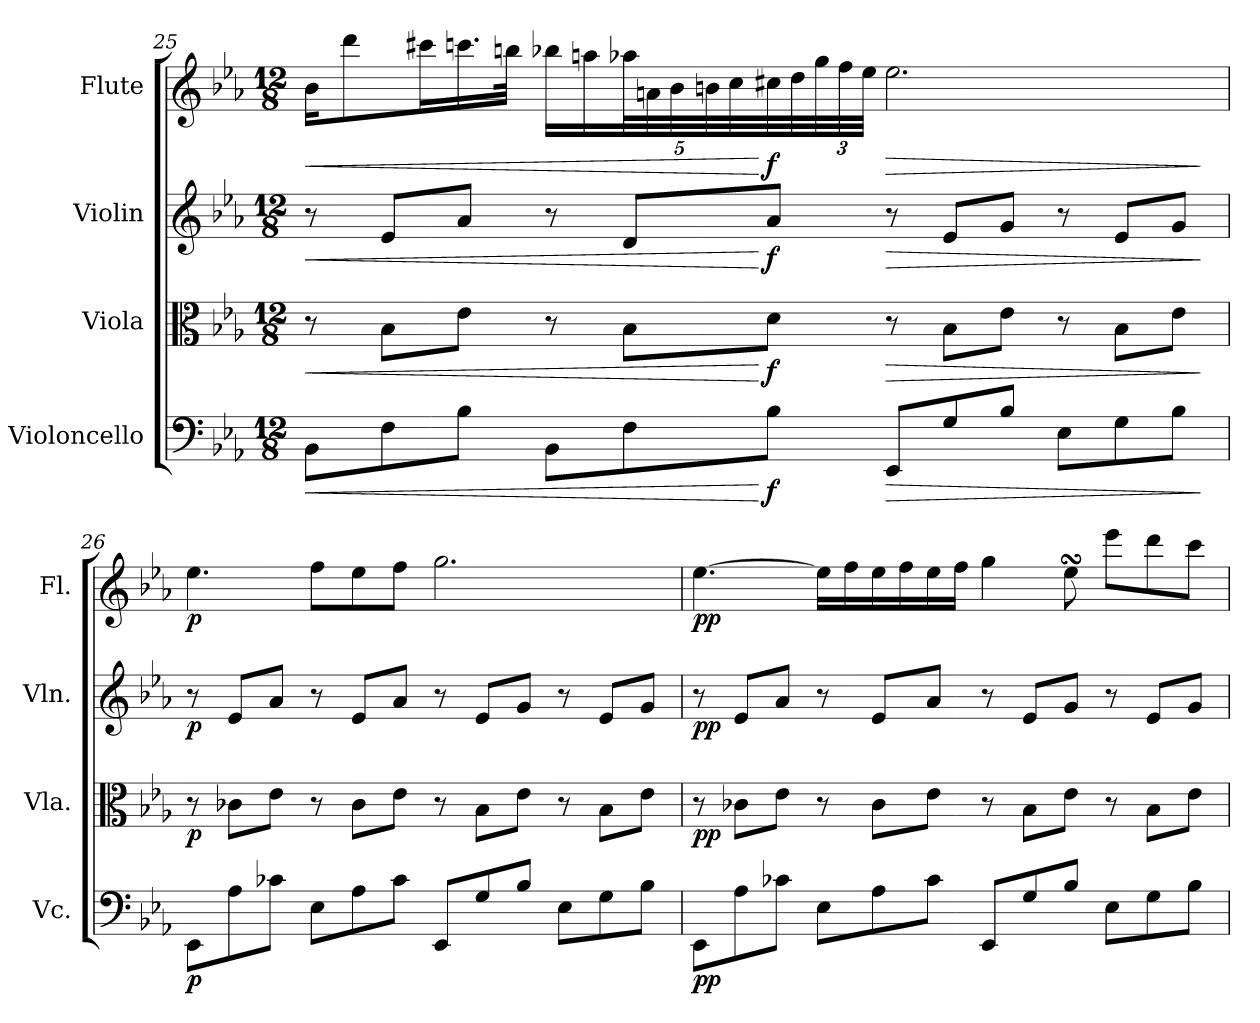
**kern	**dynam	**kern	**dynam	**kern	**dynam	**kern	**dynam
*part4	*part4	*part3	*part3	*part2	*part2	*part1	*part1
*staff4	*staff4	*staff3	*staff3	*staff2	*staff2	*staff1	*staff1
*I"Violoncello	*	*I"Viola	*	*I"Violin	*	*I"Flute	*
*I'Vc.	*	*I'Vla.	*	*I'Vln.	*	*I'Fl.	*
!!LO:LB:g=z
*clefF4	*	*clefC3	*	*clefG2	*	*clefG2	*
*k[b-e-a-]	*	*k[b-e-a-]	*	*k[b-e-a-]	*	*k[b-e-a-]	*
*M12/8	*	*M12/8	*	*M12/8	*	*M12/8	*
=25	=25	=25	=25	=25	=25	=25	=25
!	!LO:HP:b	!	!LO:HP:b	!	!LO:HP:b	!	!LO:HP:b
8BB-\L	<	8r	<	8r	<	16b-\KL	<
.	.	.	.	.	.	8ddd\	.
8F\	.	8B-\L	.	8e-/L	.	.	.
.	.	.	.	.	.	16ccc#X\L	.
8B-\J	.	8e-\J	.	8a-/J	.	16.cccn\	.
.	.	.	.	.	.	32bbn\JJk	.
8BB-\L	.	8r	.	8r	.	16bb-X\LL	.
.	.	.	.	.	.	16aan\	.
*	*	*	*	*	*	*Xbrackettup	*
8F\	.	8B-\L	.	8d/L	.	40aa-X\L	.
.	.	.	.	.	.	40an\	.
.	.	.	.	.	.	40b-\	.
.	.	.	.	.	.	40bn\	.
.	.	.	.	.	.	40cc\	.
!	!LO:DY:n=1:b	!	!LO:DY:n=1:b	!	!LO:DY:n=1:b	!	!LO:DY:n=1:b
8B-\J	[ f	8d\J	[ f	8a-/J	[ f	32cc#X\	[ f
.	.	.	.	.	.	32dd\	.
.	.	.	.	.	.	48gg\	.
.	.	.	.	.	.	48ff\	.
.	.	.	.	.	.	48ee-\JJJ	.
!	!LO:HP:b	!	!LO:HP:b	!	!LO:HP:b	!	!LO:HP:b
8EE-/L	>	8r	>	8r	>	2.ee-\	>
8G/	.	8B-\L	.	8e-/L	.	.	.
8B-/J	.	8e-\J	.	8g/J	.	.	.
8E-\L	.	8r	.	8r	.	.	.
8G\	.	8B-\L	.	8e-/L	.	.	.
8B-\J	.	8e-\J	.	8g/J	.	.	.
.	]	.	]	.	]	.	]
!!LO:PB:g=z
=26	=26	=26	=26	=26	=26	=26	=26
!	!LO:DY:b	!	!LO:DY:b	!	!LO:DY:b	!	!LO:DY:b
8EE-\L	p	8r	p	8r	p	4.ee-\	p
8A-\	.	8c-X\L	.	8e-/L	.	.	.
8c-X\J	.	8e-\J	.	8a-/J	.	.	.
8E-\L	.	8r	.	8r	.	8ff\L	.
8A-\	.	8c-\L	.	8e-/L	.	8ee-\	.
8c-\J	.	8e-\J	.	8a-/J	.	8ff\J	.
8EE-/L	.	8r	.	8r	.	2.gg\	.
8G/	.	8B-\L	.	8e-/L	.	.	.
8B-/J	.	8e-\J	.	8g/J	.	.	.
8E-\L	.	8r	.	8r	.	.	.
8G\	.	8B-\L	.	8e-/L	.	.	.
8B-\J	.	8e-\J	.	8g/J	.	.	.
=27	=27	=27	=27	=27	=27	=27	=27
!	!LO:DY:b	!	!LO:DY:b	!	!LO:DY:b	!	!LO:DY:b
8EE-\L	pp	8r	pp	8r	pp	[4.ee-\	pp
8A-\	.	8c-X\L	.	8e-/L	.	.	.
8c-X\J	.	8e-\J	.	8a-/J	.	.	.
8E-\L	.	8r	.	8r	.	16ee-\LL]	.
.	.	.	.	.	.	16ff\	.
8A-\	.	8c-\L	.	8e-/L	.	16ee-\	.
.	.	.	.	.	.	16ff\	.
8c-\J	.	8e-\J	.	8a-/J	.	16ee-\	.
.	.	.	.	.	.	16ff\JJ	.
8EE-/L	.	8r	.	8r	.	4gg\	.
8G/	.	8B-\L	.	8e-/L	.	.	.
8B-/J	.	8e-\J	.	8g/J	.	8ee-sSSs\	.
8E-\L	.	8r	.	8r	.	8eee-\L	.
8G\	.	8B-\L	.	8e-/L	.	8ddd\	.
8B-\J	.	8e-\J	.	8g/J	.	8ccc\J	.
=	=	=	=	=	=	=	=
*-	*-	*-	*-	*-	*-	*-	*-
